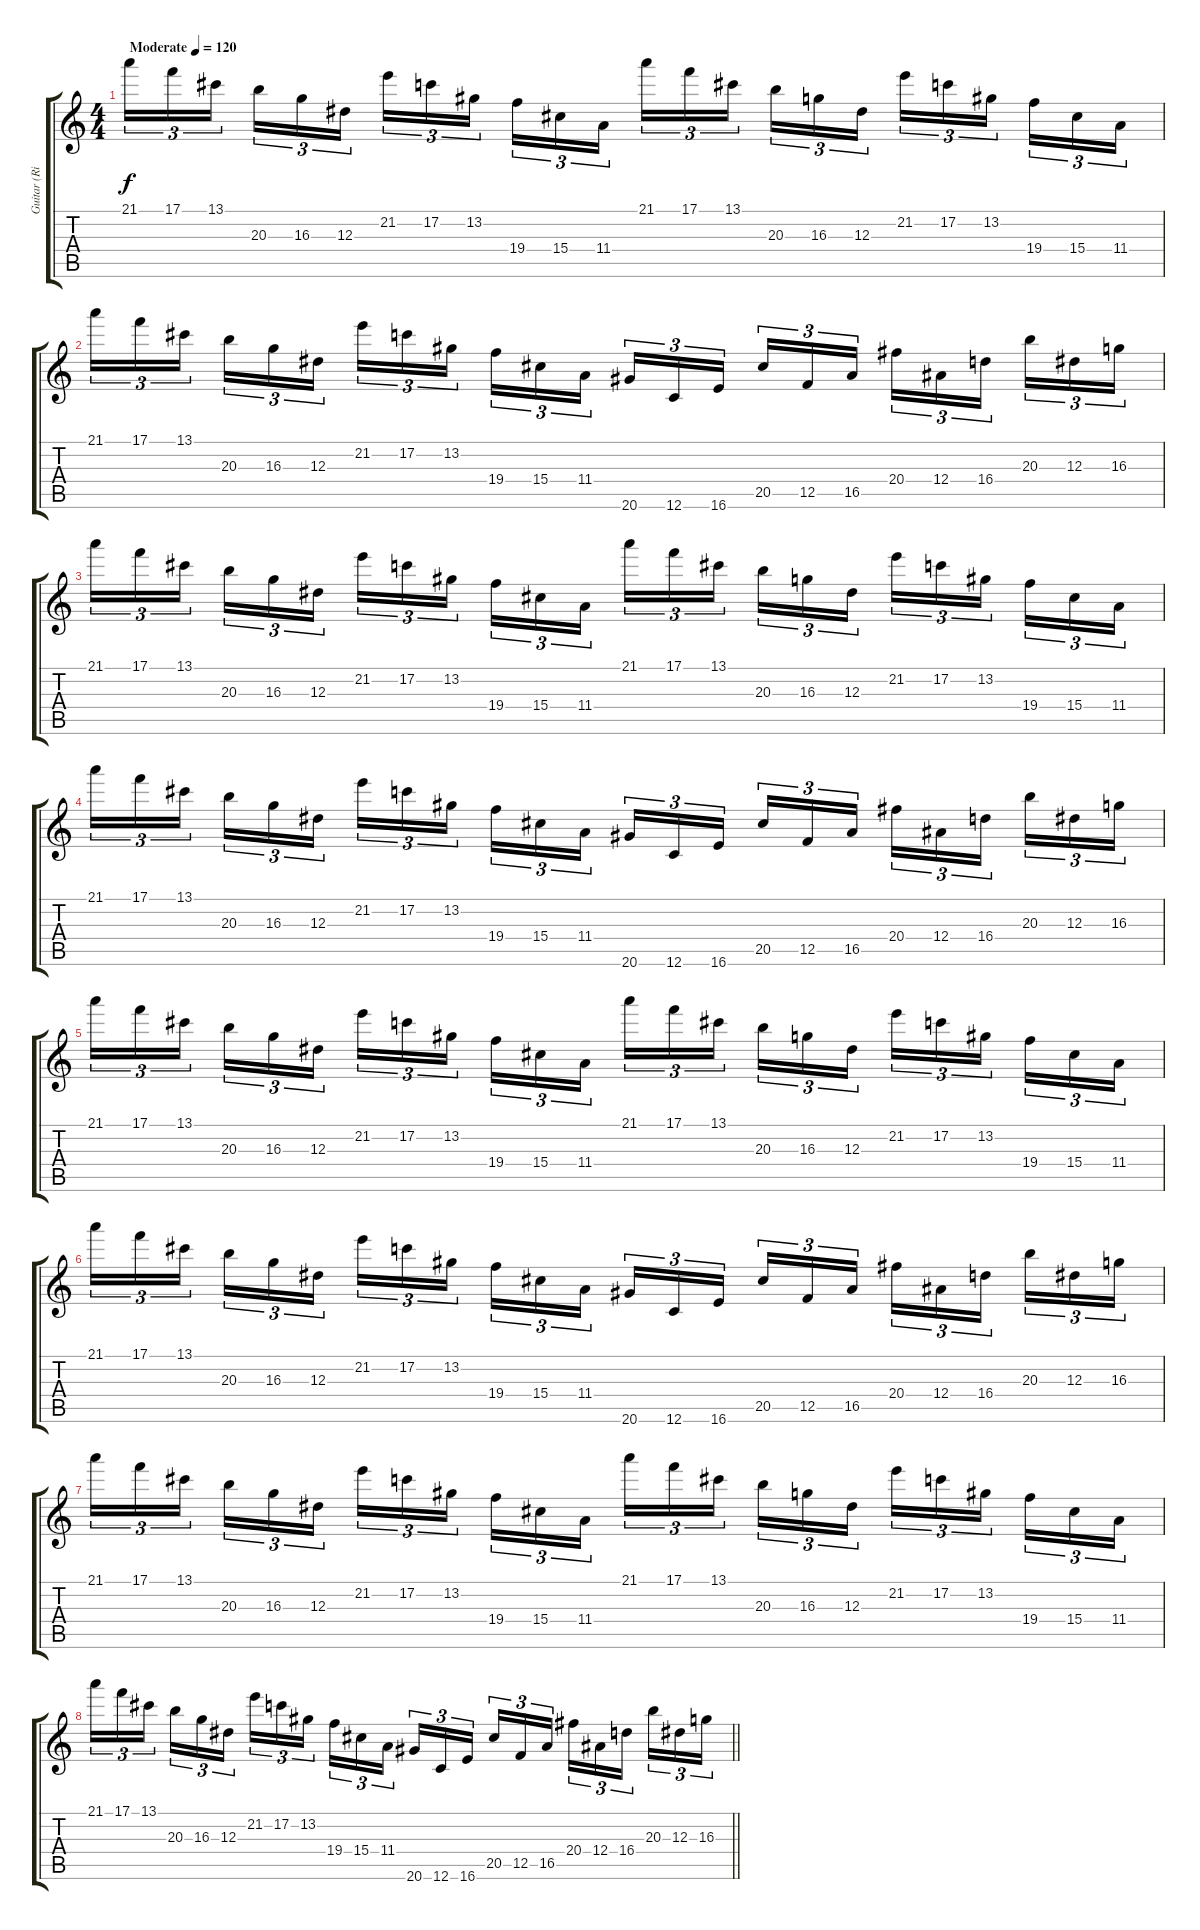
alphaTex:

\track ("Guitar (Right) - Josh Hamandez" "Guitar (Ri") {instrument distortionguitar}
\staff {score tabs}
\tuning (C4 G3 Eb3 Bb2 F2 C2) {hide}
\ts (4 4)
\tempo (120 "Moderate")
\clef g2
\ks c
21.1.16{tu (3 2) dy f instrument distortionguitar} 17.1.16{tu (3 2)} 13.1.16{tu (3 2) beam splitsecondary} 20.3.16{tu (3 2)} 16.3.16{tu (3 2)} 12.3.16{tu (3 2)} 21.2.16{tu (3 2)} 17.2.16{tu (3 2)} 13.2.16{tu (3 2) beam splitsecondary} 19.4.16{tu (3 2)} 15.4.16{tu (3 2)} 11.4.16{tu (3 2)} 21.1.16{tu (3 2)} 17.1.16{tu (3 2)} 13.1.16{tu (3 2) beam splitsecondary} 20.3.16{tu (3 2)} 16.3.16{tu (3 2)} 12.3.16{tu (3 2)} 21.2.16{tu (3 2)} 17.2.16{tu (3 2)} 13.2.16{tu (3 2) beam splitsecondary} 19.4.16{tu (3 2)} 15.4.16{tu (3 2)} 11.4.16{tu (3 2)} |
21.1.16{tu (3 2)} 17.1.16{tu (3 2)} 13.1.16{tu (3 2) beam splitsecondary} 20.3.16{tu (3 2)} 16.3.16{tu (3 2)} 12.3.16{tu (3 2)} 21.2.16{tu (3 2)} 17.2.16{tu (3 2)} 13.2.16{tu (3 2) beam splitsecondary} 19.4.16{tu (3 2)} 15.4.16{tu (3 2)} 11.4.16{tu (3 2)} 20.6.16{tu (3 2)} 12.6.16{tu (3 2)} 16.6.16{tu (3 2) beam splitsecondary} 20.5.16{tu (3 2)} 12.5.16{tu (3 2)} 16.5.16{tu (3 2)} 20.4.16{tu (3 2)} 12.4.16{tu (3 2)} 16.4.16{tu (3 2) beam splitsecondary} 20.3.16{tu (3 2)} 12.3.16{tu (3 2)} 16.3.16{tu (3 2)} |
21.1.16{tu (3 2)} 17.1.16{tu (3 2)} 13.1.16{tu (3 2) beam splitsecondary} 20.3.16{tu (3 2)} 16.3.16{tu (3 2)} 12.3.16{tu (3 2)} 21.2.16{tu (3 2)} 17.2.16{tu (3 2)} 13.2.16{tu (3 2) beam splitsecondary} 19.4.16{tu (3 2)} 15.4.16{tu (3 2)} 11.4.16{tu (3 2)} 21.1.16{tu (3 2)} 17.1.16{tu (3 2)} 13.1.16{tu (3 2) beam splitsecondary} 20.3.16{tu (3 2)} 16.3.16{tu (3 2)} 12.3.16{tu (3 2)} 21.2.16{tu (3 2)} 17.2.16{tu (3 2)} 13.2.16{tu (3 2) beam splitsecondary} 19.4.16{tu (3 2)} 15.4.16{tu (3 2)} 11.4.16{tu (3 2)} |
21.1.16{tu (3 2)} 17.1.16{tu (3 2)} 13.1.16{tu (3 2) beam splitsecondary} 20.3.16{tu (3 2)} 16.3.16{tu (3 2)} 12.3.16{tu (3 2)} 21.2.16{tu (3 2)} 17.2.16{tu (3 2)} 13.2.16{tu (3 2) beam splitsecondary} 19.4.16{tu (3 2)} 15.4.16{tu (3 2)} 11.4.16{tu (3 2)} 20.6.16{tu (3 2)} 12.6.16{tu (3 2)} 16.6.16{tu (3 2) beam splitsecondary} 20.5.16{tu (3 2)} 12.5.16{tu (3 2)} 16.5.16{tu (3 2)} 20.4.16{tu (3 2)} 12.4.16{tu (3 2)} 16.4.16{tu (3 2) beam splitsecondary} 20.3.16{tu (3 2)} 12.3.16{tu (3 2)} 16.3.16{tu (3 2)} |
21.1.16{tu (3 2)} 17.1.16{tu (3 2)} 13.1.16{tu (3 2) beam splitsecondary} 20.3.16{tu (3 2)} 16.3.16{tu (3 2)} 12.3.16{tu (3 2)} 21.2.16{tu (3 2)} 17.2.16{tu (3 2)} 13.2.16{tu (3 2) beam splitsecondary} 19.4.16{tu (3 2)} 15.4.16{tu (3 2)} 11.4.16{tu (3 2)} 21.1.16{tu (3 2)} 17.1.16{tu (3 2)} 13.1.16{tu (3 2) beam splitsecondary} 20.3.16{tu (3 2)} 16.3.16{tu (3 2)} 12.3.16{tu (3 2)} 21.2.16{tu (3 2)} 17.2.16{tu (3 2)} 13.2.16{tu (3 2) beam splitsecondary} 19.4.16{tu (3 2)} 15.4.16{tu (3 2)} 11.4.16{tu (3 2)} |
21.1.16{tu (3 2)} 17.1.16{tu (3 2)} 13.1.16{tu (3 2) beam splitsecondary} 20.3.16{tu (3 2)} 16.3.16{tu (3 2)} 12.3.16{tu (3 2)} 21.2.16{tu (3 2)} 17.2.16{tu (3 2)} 13.2.16{tu (3 2) beam splitsecondary} 19.4.16{tu (3 2)} 15.4.16{tu (3 2)} 11.4.16{tu (3 2)} 20.6.16{tu (3 2)} 12.6.16{tu (3 2)} 16.6.16{tu (3 2) beam splitsecondary} 20.5.16{tu (3 2)} 12.5.16{tu (3 2)} 16.5.16{tu (3 2)} 20.4.16{tu (3 2)} 12.4.16{tu (3 2)} 16.4.16{tu (3 2) beam splitsecondary} 20.3.16{tu (3 2)} 12.3.16{tu (3 2)} 16.3.16{tu (3 2)} |
21.1.16{tu (3 2)} 17.1.16{tu (3 2)} 13.1.16{tu (3 2) beam splitsecondary} 20.3.16{tu (3 2)} 16.3.16{tu (3 2)} 12.3.16{tu (3 2)} 21.2.16{tu (3 2)} 17.2.16{tu (3 2)} 13.2.16{tu (3 2) beam splitsecondary} 19.4.16{tu (3 2)} 15.4.16{tu (3 2)} 11.4.16{tu (3 2)} 21.1.16{tu (3 2)} 17.1.16{tu (3 2)} 13.1.16{tu (3 2) beam splitsecondary} 20.3.16{tu (3 2)} 16.3.16{tu (3 2)} 12.3.16{tu (3 2)} 21.2.16{tu (3 2)} 17.2.16{tu (3 2)} 13.2.16{tu (3 2) beam splitsecondary} 19.4.16{tu (3 2)} 15.4.16{tu (3 2)} 11.4.16{tu (3 2)} |
\barLineRight lightlight
21.1.16{tu (3 2)} 17.1.16{tu (3 2)} 13.1.16{tu (3 2) beam splitsecondary} 20.3.16{tu (3 2)} 16.3.16{tu (3 2)} 12.3.16{tu (3 2)} 21.2.16{tu (3 2)} 17.2.16{tu (3 2)} 13.2.16{tu (3 2) beam splitsecondary} 19.4.16{tu (3 2)} 15.4.16{tu (3 2)} 11.4.16{tu (3 2)} 20.6.16{tu (3 2)} 12.6.16{tu (3 2)} 16.6.16{tu (3 2) beam splitsecondary} 20.5.16{tu (3 2)} 12.5.16{tu (3 2)} 16.5.16{tu (3 2)} 20.4.16{tu (3 2)} 12.4.16{tu (3 2)} 16.4.16{tu (3 2) beam splitsecondary} 20.3.16{tu (3 2)} 12.3.16{tu (3 2)} 16.3.16{tu (3 2)}
